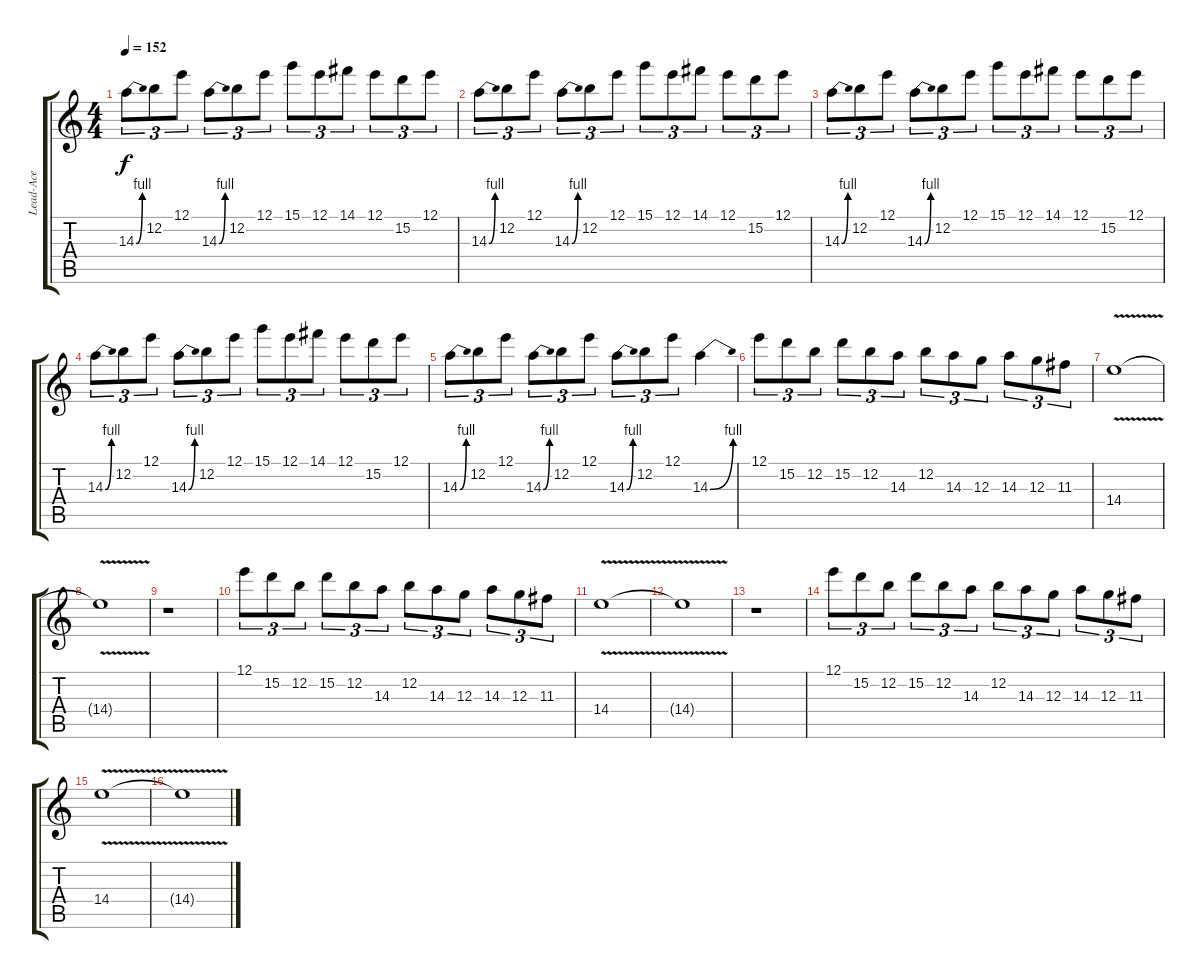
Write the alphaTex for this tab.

\track ("Lead-Ace" "Lead-Ace") {instrument distortionguitar}
\staff {score tabs}
\tuning (E4 B3 G3 D3 A2 E2) {hide}
\ts (4 4)
\tempo 152
\clef g2
\ks c
14.3{be (bend 0 0 60 4)}.8{tu (3 2) dy f} 12.2.8{tu (3 2)} 12.1.8{tu (3 2)} 14.3{be (bend 0 0 60 4)}.8{tu (3 2)} 12.2.8{tu (3 2)} 12.1.8{tu (3 2)} 15.1.8{tu (3 2)} 12.1.8{tu (3 2)} 14.1.8{tu (3 2)} 12.1.8{tu (3 2)} 15.2.8{tu (3 2)} 12.1.8{tu (3 2)} |
14.3{be (bend 0 0 60 4)}.8{tu (3 2)} 12.2.8{tu (3 2)} 12.1.8{tu (3 2)} 14.3{be (bend 0 0 60 4)}.8{tu (3 2)} 12.2.8{tu (3 2)} 12.1.8{tu (3 2)} 15.1.8{tu (3 2)} 12.1.8{tu (3 2)} 14.1.8{tu (3 2)} 12.1.8{tu (3 2)} 15.2.8{tu (3 2)} 12.1.8{tu (3 2)} |
14.3{be (bend 0 0 60 4)}.8{tu (3 2)} 12.2.8{tu (3 2)} 12.1.8{tu (3 2)} 14.3{be (bend 0 0 60 4)}.8{tu (3 2)} 12.2.8{tu (3 2)} 12.1.8{tu (3 2)} 15.1.8{tu (3 2)} 12.1.8{tu (3 2)} 14.1.8{tu (3 2)} 12.1.8{tu (3 2)} 15.2.8{tu (3 2)} 12.1.8{tu (3 2)} |
14.3{be (bend 0 0 60 4)}.8{tu (3 2)} 12.2.8{tu (3 2)} 12.1.8{tu (3 2)} 14.3{be (bend 0 0 60 4)}.8{tu (3 2)} 12.2.8{tu (3 2)} 12.1.8{tu (3 2)} 15.1.8{tu (3 2)} 12.1.8{tu (3 2)} 14.1.8{tu (3 2)} 12.1.8{tu (3 2)} 15.2.8{tu (3 2)} 12.1.8{tu (3 2)} |
14.3{be (bend 0 0 60 4)}.8{tu (3 2)} 12.2.8{tu (3 2)} 12.1.8{tu (3 2)} 14.3{be (bend 0 0 60 4)}.8{tu (3 2)} 12.2.8{tu (3 2)} 12.1.8{tu (3 2)} 14.3{be (bend 0 0 60 4)}.8{tu (3 2)} 12.2.8{tu (3 2)} 12.1.8{tu (3 2)} 14.3{be (bend 0 0 60 4)}.4 |
12.1.8{tu (3 2)} 15.2.8{tu (3 2)} 12.2.8{tu (3 2)} 15.2.8{tu (3 2)} 12.2.8{tu (3 2)} 14.3.8{tu (3 2)} 12.2.8{tu (3 2)} 14.3.8{tu (3 2)} 12.3.8{tu (3 2)} 14.3.8{tu (3 2)} 12.3.8{tu (3 2)} 11.3.8{tu (3 2)} |
14.4{v}.1 |
14.4{t}.1 |
r.1 |
12.1.8{tu (3 2)} 15.2.8{tu (3 2)} 12.2.8{tu (3 2)} 15.2.8{tu (3 2)} 12.2.8{tu (3 2)} 14.3.8{tu (3 2)} 12.2.8{tu (3 2)} 14.3.8{tu (3 2)} 12.3.8{tu (3 2)} 14.3.8{tu (3 2)} 12.3.8{tu (3 2)} 11.3.8{tu (3 2)} |
14.4{v}.1 |
14.4{t}.1 |
r.1 |
12.1.8{tu (3 2)} 15.2.8{tu (3 2)} 12.2.8{tu (3 2)} 15.2.8{tu (3 2)} 12.2.8{tu (3 2)} 14.3.8{tu (3 2)} 12.2.8{tu (3 2)} 14.3.8{tu (3 2)} 12.3.8{tu (3 2)} 14.3.8{tu (3 2)} 12.3.8{tu (3 2)} 11.3.8{tu (3 2)} |
14.4{v}.1 |
14.4{t}.1
